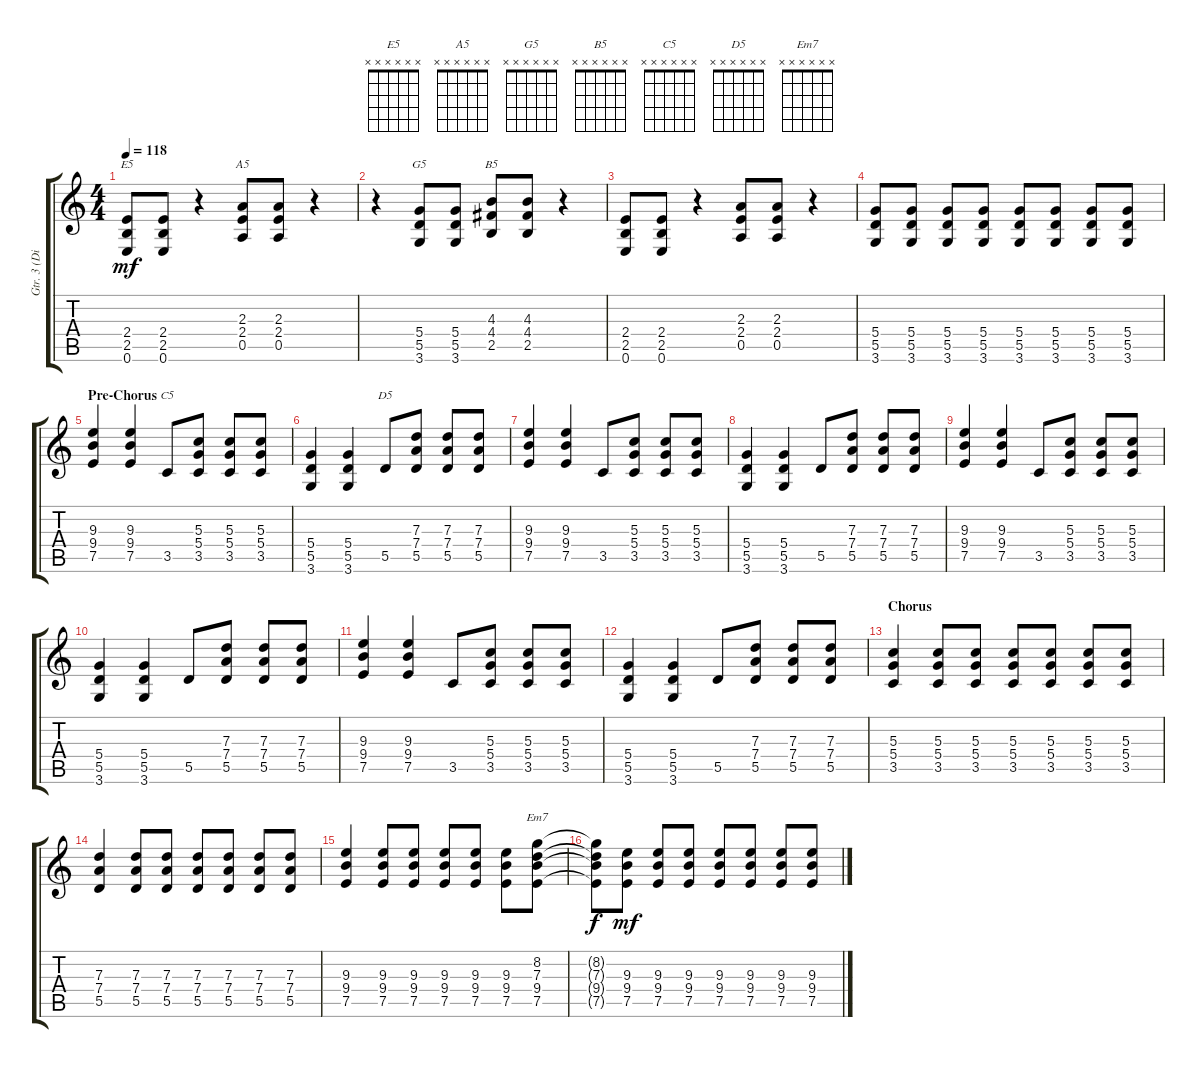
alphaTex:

\track ("Gtr. 3 (Dist.)" "Gtr. 3 (Di") {instrument distortionguitar}
\staff {score tabs}
\tuning (E4 B3 G3 D3 A2 E2) {hide}
\chord ("E5" x x x x x x) {firstfret 0}
\chord ("A5" x x x x x x) {firstfret 0}
\chord ("G5" x x x x x x) {firstfret 0}
\chord ("B5" x x x x x x) {firstfret 0}
\chord ("C5" x x x x x x) {firstfret 0}
\chord ("D5" x x x x x x) {firstfret 0}
\chord ("Em7" x x x x x x) {firstfret 0}
\ts (4 4)
\tempo 118
\clef g2
\ks c
(2.4 2.5 0.6).8{ch "E5" dy mf} (2.4 2.5 0.6).8 r.4 (2.3 2.4 0.5).8{ch "A5"} (2.3 2.4 0.5).8 r.4 |
r.4 (5.4 5.5 3.6).8{ch "G5"} (5.4 5.5 3.6).8 (4.3 4.4 2.5).8{ch "B5"} (4.3 4.4 2.5).8 r.4 |
(2.4 2.5 0.6).8 (2.4 2.5 0.6).8 r.4 (2.3 2.4 0.5).8 (2.3 2.4 0.5).8 r.4 |
(5.4 5.5 3.6).8 (5.4 5.5 3.6).8 (5.4 5.5 3.6).8 (5.4 5.5 3.6).8 (5.4 5.5 3.6).8 (5.4 5.5 3.6).8 (5.4 5.5 3.6).8 (5.4 5.5 3.6).8 |
\section ("" "Pre-Chorus")
(9.3 9.4 7.5).4 (9.3 9.4 7.5).4 3.5.8{ch "C5"} (5.3 5.4 3.5).8 (5.3 5.4 3.5).8 (5.3 5.4 3.5).8 |
(5.4 5.5 3.6).4 (5.4 5.5 3.6).4 5.5.8{ch "D5"} (7.3 7.4 5.5).8 (7.3 7.4 5.5).8 (7.3 7.4 5.5).8 |
(9.3 9.4 7.5).4 (9.3 9.4 7.5).4 3.5.8 (5.3 5.4 3.5).8 (5.3 5.4 3.5).8 (5.3 5.4 3.5).8 |
(5.4 5.5 3.6).4 (5.4 5.5 3.6).4 5.5.8 (7.3 7.4 5.5).8 (7.3 7.4 5.5).8 (7.3 7.4 5.5).8 |
(9.3 9.4 7.5).4 (9.3 9.4 7.5).4 3.5.8 (5.3 5.4 3.5).8 (5.3 5.4 3.5).8 (5.3 5.4 3.5).8 |
(5.4 5.5 3.6).4 (5.4 5.5 3.6).4 5.5.8 (7.3 7.4 5.5).8 (7.3 7.4 5.5).8 (7.3 7.4 5.5).8 |
(9.3 9.4 7.5).4 (9.3 9.4 7.5).4 3.5.8 (5.3 5.4 3.5).8 (5.3 5.4 3.5).8 (5.3 5.4 3.5).8 |
(5.4 5.5 3.6).4 (5.4 5.5 3.6).4 5.5.8 (7.3 7.4 5.5).8 (7.3 7.4 5.5).8 (7.3 7.4 5.5).8 |
\section ("" "Chorus")
(5.3 5.4 3.5).4 (5.3 5.4 3.5).8 (5.3 5.4 3.5).8 (5.3 5.4 3.5).8 (5.3 5.4 3.5).8 (5.3 5.4 3.5).8 (5.3 5.4 3.5).8 |
(7.3 7.4 5.5).4 (7.3 7.4 5.5).8 (7.3 7.4 5.5).8 (7.3 7.4 5.5).8 (7.3 7.4 5.5).8 (7.3 7.4 5.5).8 (7.3 7.4 5.5).8 |
(9.3 9.4 7.5).4 (9.3 9.4 7.5).8 (9.3 9.4 7.5).8 (9.3 9.4 7.5).8 (9.3 9.4 7.5).8 (9.3 9.4 7.5).8 (8.2 7.3 9.4 7.5).8{ch "Em7"} |
(8.2{t} 7.3{t} 9.4{t} 7.5{t}).8{dy f} (9.3 9.4 7.5).8{dy mf} (9.3 9.4 7.5).8 (9.3 9.4 7.5).8 (9.3 9.4 7.5).8 (9.3 9.4 7.5).8 (9.3 9.4 7.5).8 (9.3 9.4 7.5).8
